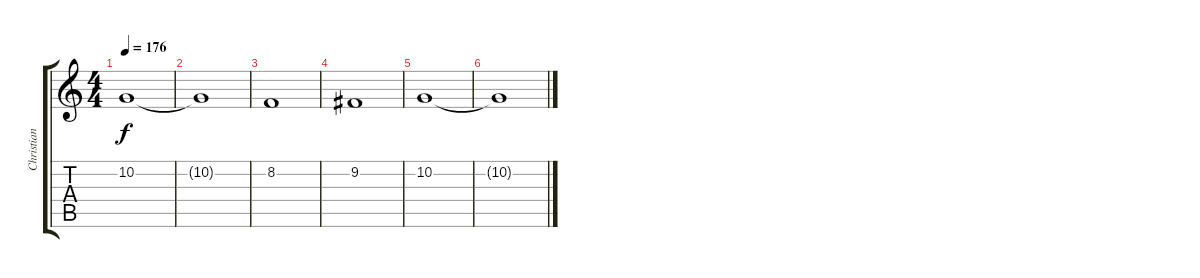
\track ("Christian 1" "Christian ") {instrument lead2sawtooth}
\staff {score tabs}
\tuning (D4 A3 F3 C3 G2 C2) {hide}
\ts (4 4)
\tempo 176
\clef g2
\ks c
10.2.1{dy f} |
10.2{t}.1 |
8.2.1 |
9.2.1 |
10.2.1 |
10.2{t}.1
